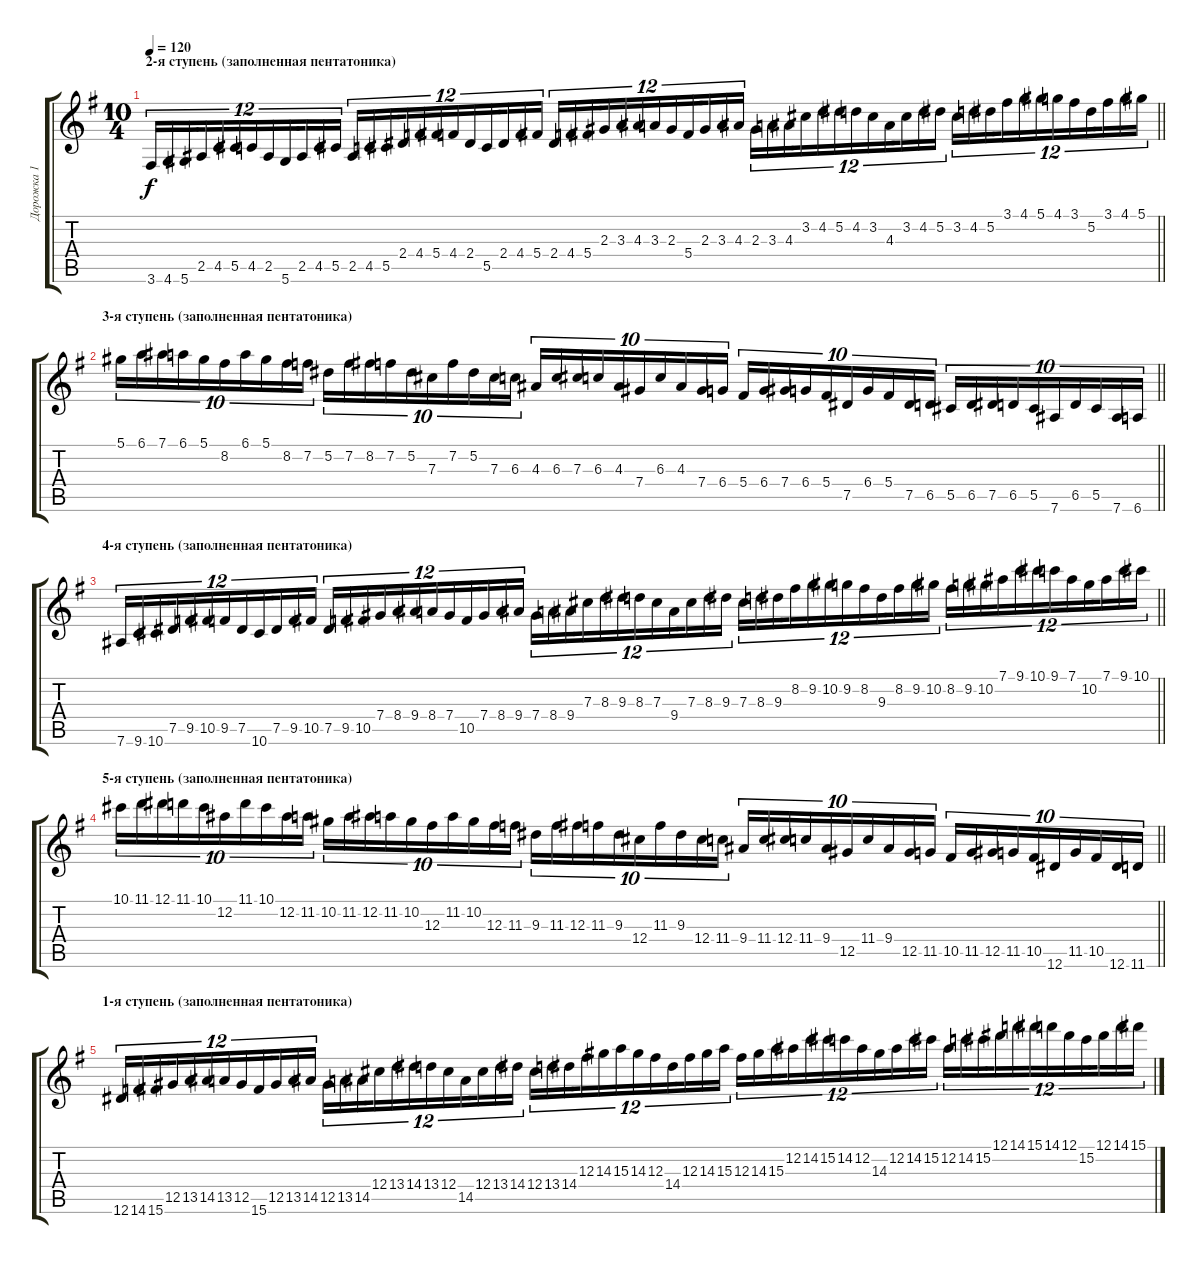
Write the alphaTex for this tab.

\track ("Дорожка 1" "Дорожка 1") {instrument distortionguitar}
\staff {score tabs}
\tuning (Eb4 Bb3 Gb3 Db3 Ab2 Eb2) {hide}
\ts (10 4)
\section ("" "2-я ступень (заполненная пентатоника)")
\tempo 120
\clef g2
\barLineRight lightlight
\ks g
3.6.16{tu (12 8) dy f} 4.6.16{tu (12 8)} 5.6.16{tu (12 8) beam splitsecondary} 2.5.16{tu (12 8)} 4.5.16{tu (12 8)} 5.5.16{tu (12 8)} 4.5.16{tu (12 8)} 2.5.16{tu (12 8)} 5.6.16{tu (12 8) beam splitsecondary} 2.5.16{tu (12 8)} 4.5.16{tu (12 8)} 5.5.16{tu (12 8)} 2.5.16{tu (12 8)} 4.5.16{tu (12 8)} 5.5.16{tu (12 8) beam splitsecondary} 2.4.16{tu (12 8)} 4.4.16{tu (12 8)} 5.4.16{tu (12 8)} 4.4.16{tu (12 8)} 2.4.16{tu (12 8)} 5.5.16{tu (12 8) beam splitsecondary} 2.4.16{tu (12 8)} 4.4.16{tu (12 8)} 5.4.16{tu (12 8)} 2.4.16{tu (12 8)} 4.4.16{tu (12 8)} 5.4.16{tu (12 8) beam splitsecondary} 2.3.16{tu (12 8)} 3.3.16{tu (12 8)} 4.3.16{tu (12 8)} 3.3.16{tu (12 8)} 2.3.16{tu (12 8)} 5.4.16{tu (12 8) beam splitsecondary} 2.3.16{tu (12 8)} 3.3.16{tu (12 8)} 4.3.16{tu (12 8)} 2.3.16{tu (12 8)} 3.3.16{tu (12 8)} 4.3.16{tu (12 8) beam splitsecondary} 3.2.16{tu (12 8)} 4.2.16{tu (12 8)} 5.2.16{tu (12 8)} 4.2.16{tu (12 8)} 3.2.16{tu (12 8)} 4.3.16{tu (12 8) beam splitsecondary} 3.2.16{tu (12 8)} 4.2.16{tu (12 8)} 5.2.16{tu (12 8)} 3.2.16{tu (12 8)} 4.2.16{tu (12 8)} 5.2.16{tu (12 8) beam splitsecondary} 3.1.16{tu (12 8)} 4.1.16{tu (12 8)} 5.1.16{tu (12 8)} 4.1.16{tu (12 8)} 3.1.16{tu (12 8)} 5.2.16{tu (12 8) beam splitsecondary} 3.1.16{tu (12 8)} 4.1.16{tu (12 8)} 5.1.16{tu (12 8)} |
\section ("" "3-я ступень (заполненная пентатоника)")
\barLineRight lightlight
5.1.16{tu (10 8)} 6.1.16{tu (10 8)} 7.1.16{tu (10 8)} 6.1.16{tu (10 8)} 5.1.16{tu (10 8)} 8.2.16{tu (10 8)} 6.1.16{tu (10 8)} 5.1.16{tu (10 8)} 8.2.16{tu (10 8)} 7.2.16{tu (10 8)} 5.2.16{tu (10 8)} 7.2.16{tu (10 8)} 8.2.16{tu (10 8)} 7.2.16{tu (10 8)} 5.2.16{tu (10 8)} 7.3.16{tu (10 8)} 7.2.16{tu (10 8)} 5.2.16{tu (10 8)} 7.3.16{tu (10 8)} 6.3.16{tu (10 8)} 4.3.16{tu (10 8)} 6.3.16{tu (10 8)} 7.3.16{tu (10 8)} 6.3.16{tu (10 8)} 4.3.16{tu (10 8)} 7.4.16{tu (10 8)} 6.3.16{tu (10 8)} 4.3.16{tu (10 8)} 7.4.16{tu (10 8)} 6.4.16{tu (10 8)} 5.4.16{tu (10 8)} 6.4.16{tu (10 8)} 7.4.16{tu (10 8)} 6.4.16{tu (10 8)} 5.4.16{tu (10 8)} 7.5.16{tu (10 8)} 6.4.16{tu (10 8)} 5.4.16{tu (10 8)} 7.5.16{tu (10 8)} 6.5.16{tu (10 8)} 5.5.16{tu (10 8)} 6.5.16{tu (10 8)} 7.5.16{tu (10 8)} 6.5.16{tu (10 8)} 5.5.16{tu (10 8)} 7.6.16{tu (10 8)} 6.5.16{tu (10 8)} 5.5.16{tu (10 8)} 7.6.16{tu (10 8)} 6.6.16{tu (10 8)} |
\section ("" "4-я ступень (заполненная пентатоника)")
\barLineRight lightlight
7.6.16{tu (12 8)} 9.6.16{tu (12 8)} 10.6.16{tu (12 8) beam splitsecondary} 7.5.16{tu (12 8)} 9.5.16{tu (12 8)} 10.5.16{tu (12 8)} 9.5.16{tu (12 8)} 7.5.16{tu (12 8)} 10.6.16{tu (12 8) beam splitsecondary} 7.5.16{tu (12 8)} 9.5.16{tu (12 8)} 10.5.16{tu (12 8)} 7.5.16{tu (12 8)} 9.5.16{tu (12 8)} 10.5.16{tu (12 8) beam splitsecondary} 7.4.16{tu (12 8)} 8.4.16{tu (12 8)} 9.4.16{tu (12 8)} 8.4.16{tu (12 8)} 7.4.16{tu (12 8)} 10.5.16{tu (12 8) beam splitsecondary} 7.4.16{tu (12 8)} 8.4.16{tu (12 8)} 9.4.16{tu (12 8)} 7.4.16{tu (12 8)} 8.4.16{tu (12 8)} 9.4.16{tu (12 8) beam splitsecondary} 7.3.16{tu (12 8)} 8.3.16{tu (12 8)} 9.3.16{tu (12 8)} 8.3.16{tu (12 8)} 7.3.16{tu (12 8)} 9.4.16{tu (12 8) beam splitsecondary} 7.3.16{tu (12 8)} 8.3.16{tu (12 8)} 9.3.16{tu (12 8)} 7.3.16{tu (12 8)} 8.3.16{tu (12 8)} 9.3.16{tu (12 8) beam splitsecondary} 8.2.16{tu (12 8)} 9.2.16{tu (12 8)} 10.2.16{tu (12 8)} 9.2.16{tu (12 8)} 8.2.16{tu (12 8)} 9.3.16{tu (12 8) beam splitsecondary} 8.2.16{tu (12 8)} 9.2.16{tu (12 8)} 10.2.16{tu (12 8)} 8.2.16{tu (12 8)} 9.2.16{tu (12 8)} 10.2.16{tu (12 8) beam splitsecondary} 7.1.16{tu (12 8)} 9.1.16{tu (12 8)} 10.1.16{tu (12 8)} 9.1.16{tu (12 8)} 7.1.16{tu (12 8)} 10.2.16{tu (12 8) beam splitsecondary} 7.1.16{tu (12 8)} 9.1.16{tu (12 8)} 10.1.16{tu (12 8)} |
\section ("" "5-я ступень (заполненная пентатоника)")
\barLineRight lightlight
10.1.16{tu (10 8)} 11.1.16{tu (10 8)} 12.1.16{tu (10 8)} 11.1.16{tu (10 8)} 10.1.16{tu (10 8)} 12.2.16{tu (10 8)} 11.1.16{tu (10 8)} 10.1.16{tu (10 8)} 12.2.16{tu (10 8)} 11.2.16{tu (10 8)} 10.2.16{tu (10 8)} 11.2.16{tu (10 8)} 12.2.16{tu (10 8)} 11.2.16{tu (10 8)} 10.2.16{tu (10 8)} 12.3.16{tu (10 8)} 11.2.16{tu (10 8)} 10.2.16{tu (10 8)} 12.3.16{tu (10 8)} 11.3.16{tu (10 8)} 9.3.16{tu (10 8)} 11.3.16{tu (10 8)} 12.3.16{tu (10 8)} 11.3.16{tu (10 8)} 9.3.16{tu (10 8)} 12.4.16{tu (10 8)} 11.3.16{tu (10 8)} 9.3.16{tu (10 8)} 12.4.16{tu (10 8)} 11.4.16{tu (10 8)} 9.4.16{tu (10 8)} 11.4.16{tu (10 8)} 12.4.16{tu (10 8)} 11.4.16{tu (10 8)} 9.4.16{tu (10 8)} 12.5.16{tu (10 8)} 11.4.16{tu (10 8)} 9.4.16{tu (10 8)} 12.5.16{tu (10 8)} 11.5.16{tu (10 8)} 10.5.16{tu (10 8)} 11.5.16{tu (10 8)} 12.5.16{tu (10 8)} 11.5.16{tu (10 8)} 10.5.16{tu (10 8)} 12.6.16{tu (10 8)} 11.5.16{tu (10 8)} 10.5.16{tu (10 8)} 12.6.16{tu (10 8)} 11.6.16{tu (10 8)} |
\section ("" "1-я ступень (заполненная пентатоника)")
12.6.16{tu (12 8)} 14.6.16{tu (12 8)} 15.6.16{tu (12 8) beam splitsecondary} 12.5.16{tu (12 8)} 13.5.16{tu (12 8)} 14.5.16{tu (12 8)} 13.5.16{tu (12 8)} 12.5.16{tu (12 8)} 15.6.16{tu (12 8) beam splitsecondary} 12.5.16{tu (12 8)} 13.5.16{tu (12 8)} 14.5.16{tu (12 8)} 12.5.16{tu (12 8)} 13.5.16{tu (12 8)} 14.5.16{tu (12 8) beam splitsecondary} 12.4.16{tu (12 8)} 13.4.16{tu (12 8)} 14.4.16{tu (12 8)} 13.4.16{tu (12 8)} 12.4.16{tu (12 8)} 14.5.16{tu (12 8) beam splitsecondary} 12.4.16{tu (12 8)} 13.4.16{tu (12 8)} 14.4.16{tu (12 8)} 12.4.16{tu (12 8)} 13.4.16{tu (12 8)} 14.4.16{tu (12 8) beam splitsecondary} 12.3.16{tu (12 8)} 14.3.16{tu (12 8)} 15.3.16{tu (12 8)} 14.3.16{tu (12 8)} 12.3.16{tu (12 8)} 14.4.16{tu (12 8) beam splitsecondary} 12.3.16{tu (12 8)} 14.3.16{tu (12 8)} 15.3.16{tu (12 8)} 12.3.16{tu (12 8)} 14.3.16{tu (12 8)} 15.3.16{tu (12 8) beam splitsecondary} 12.2.16{tu (12 8)} 14.2.16{tu (12 8)} 15.2.16{tu (12 8)} 14.2.16{tu (12 8)} 12.2.16{tu (12 8)} 14.3.16{tu (12 8) beam splitsecondary} 12.2.16{tu (12 8)} 14.2.16{tu (12 8)} 15.2.16{tu (12 8)} 12.2.16{tu (12 8)} 14.2.16{tu (12 8)} 15.2.16{tu (12 8) beam splitsecondary} 12.1.16{tu (12 8)} 14.1.16{tu (12 8)} 15.1.16{tu (12 8)} 14.1.16{tu (12 8)} 12.1.16{tu (12 8)} 15.2.16{tu (12 8) beam splitsecondary} 12.1.16{tu (12 8)} 14.1.16{tu (12 8)} 15.1.16{tu (12 8)}
